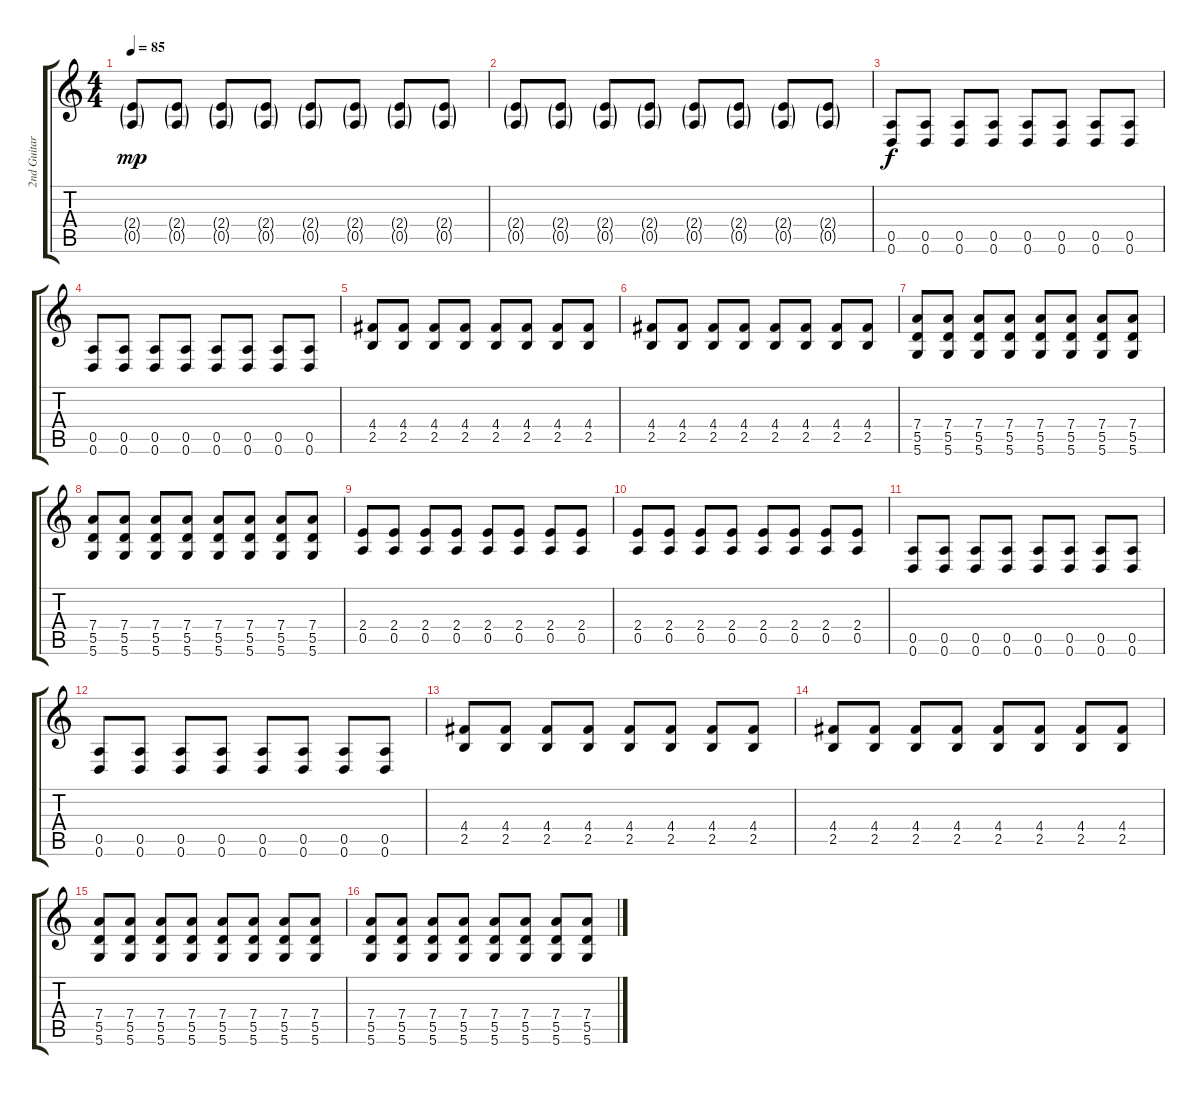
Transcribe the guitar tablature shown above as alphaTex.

\track ("2nd Guitar" "2nd Guitar") {instrument acousticguitarnylon}
\staff {score tabs}
\tuning (E4 B3 G3 D3 A2 D2) {hide}
\ts (4 4)
\tempo 85
\clef g2
\ks c
(2.4{g} 0.5{g}).8{dy mp} (2.4{g} 0.5{g}).8 (2.4{g} 0.5{g}).8 (2.4{g} 0.5{g}).8 (2.4{g} 0.5{g}).8 (2.4{g} 0.5{g}).8 (2.4{g} 0.5{g}).8 (2.4{g} 0.5{g}).8 |
(2.4{g} 0.5{g}).8 (2.4{g} 0.5{g}).8 (2.4{g} 0.5{g}).8 (2.4{g} 0.5{g}).8 (2.4{g} 0.5{g}).8 (2.4{g} 0.5{g}).8 (2.4{g} 0.5{g}).8 (2.4{g} 0.5{g}).8 |
(0.5 0.6).8{dy f} (0.5 0.6).8 (0.5 0.6).8 (0.5 0.6).8 (0.5 0.6).8 (0.5 0.6).8 (0.5 0.6).8 (0.5 0.6).8 |
(0.5 0.6).8 (0.5 0.6).8 (0.5 0.6).8 (0.5 0.6).8 (0.5 0.6).8 (0.5 0.6).8 (0.5 0.6).8 (0.5 0.6).8 |
(4.4 2.5).8 (4.4 2.5).8 (4.4 2.5).8 (4.4 2.5).8 (4.4 2.5).8 (4.4 2.5).8 (4.4 2.5).8 (4.4 2.5).8 |
(4.4 2.5).8 (4.4 2.5).8 (4.4 2.5).8 (4.4 2.5).8 (4.4 2.5).8 (4.4 2.5).8 (4.4 2.5).8 (4.4 2.5).8 |
(7.4 5.5 5.6).8 (7.4 5.5 5.6).8 (7.4 5.5 5.6).8 (7.4 5.5 5.6).8 (7.4 5.5 5.6).8 (7.4 5.5 5.6).8 (7.4 5.5 5.6).8 (7.4 5.5 5.6).8 |
(7.4 5.5 5.6).8 (7.4 5.5 5.6).8 (7.4 5.5 5.6).8 (7.4 5.5 5.6).8 (7.4 5.5 5.6).8 (7.4 5.5 5.6).8 (7.4 5.5 5.6).8 (7.4 5.5 5.6).8 |
(2.4 0.5).8 (2.4 0.5).8 (2.4 0.5).8 (2.4 0.5).8 (2.4 0.5).8 (2.4 0.5).8 (2.4 0.5).8 (2.4 0.5).8 |
(2.4 0.5).8 (2.4 0.5).8 (2.4 0.5).8 (2.4 0.5).8 (2.4 0.5).8 (2.4 0.5).8 (2.4 0.5).8 (2.4 0.5).8 |
(0.5 0.6).8 (0.5 0.6).8 (0.5 0.6).8 (0.5 0.6).8 (0.5 0.6).8 (0.5 0.6).8 (0.5 0.6).8 (0.5 0.6).8 |
(0.5 0.6).8 (0.5 0.6).8 (0.5 0.6).8 (0.5 0.6).8 (0.5 0.6).8 (0.5 0.6).8 (0.5 0.6).8 (0.5 0.6).8 |
(4.4 2.5).8 (4.4 2.5).8 (4.4 2.5).8 (4.4 2.5).8 (4.4 2.5).8 (4.4 2.5).8 (4.4 2.5).8 (4.4 2.5).8 |
(4.4 2.5).8 (4.4 2.5).8 (4.4 2.5).8 (4.4 2.5).8 (4.4 2.5).8 (4.4 2.5).8 (4.4 2.5).8 (4.4 2.5).8 |
(7.4 5.5 5.6).8 (7.4 5.5 5.6).8 (7.4 5.5 5.6).8 (7.4 5.5 5.6).8 (7.4 5.5 5.6).8 (7.4 5.5 5.6).8 (7.4 5.5 5.6).8 (7.4 5.5 5.6).8 |
(7.4 5.5 5.6).8 (7.4 5.5 5.6).8 (7.4 5.5 5.6).8 (7.4 5.5 5.6).8 (7.4 5.5 5.6).8 (7.4 5.5 5.6).8 (7.4 5.5 5.6).8 (7.4 5.5 5.6).8
